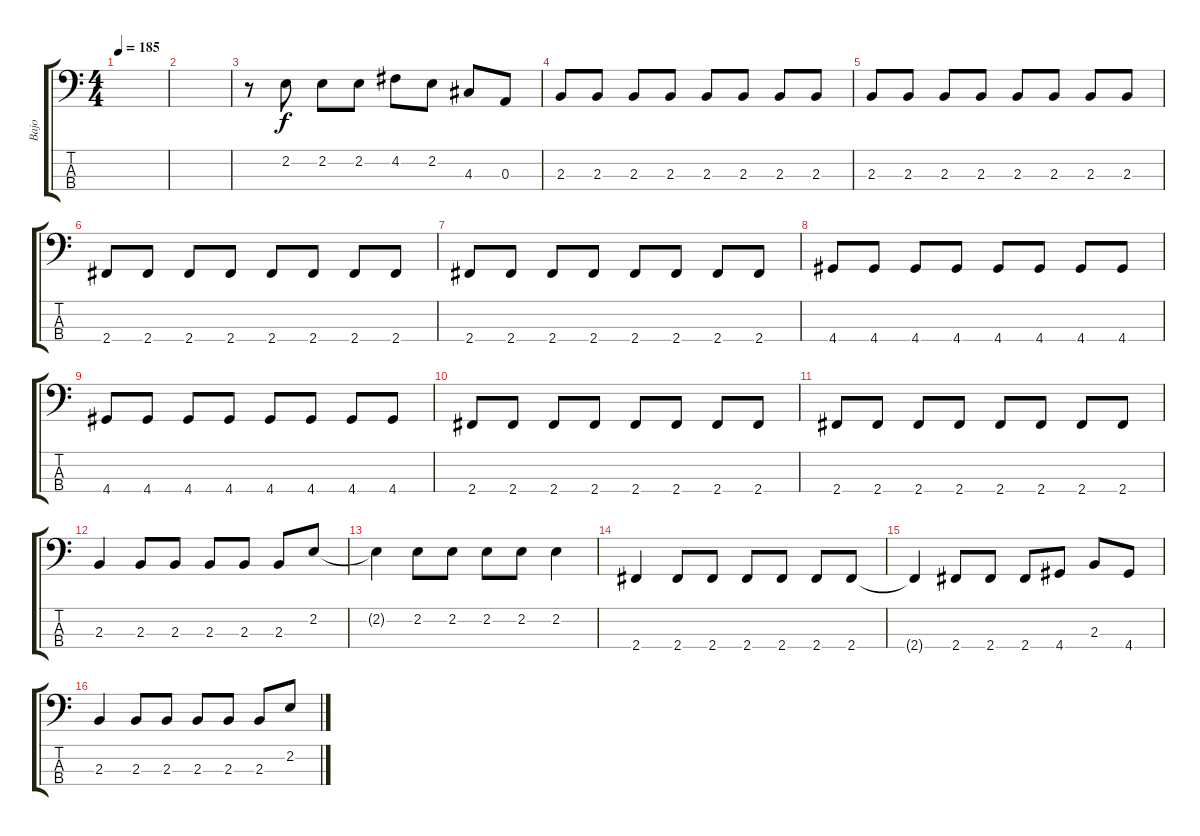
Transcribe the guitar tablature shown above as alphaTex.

\track ("Bajo" "Bajo") {instrument electricbassfinger}
\staff {score tabs}
\tuning (G2 D2 A1 E1) {hide}
\ts (4 4)
\tempo 185
\clef f4
\ks c
|
|
r.8 2.2.8 2.2.8 2.2.8 4.2.8 2.2.8 4.3.8 0.3.8 |
2.3.8 2.3.8 2.3.8 2.3.8 2.3.8 2.3.8 2.3.8 2.3.8 |
2.3.8 2.3.8 2.3.8 2.3.8 2.3.8 2.3.8 2.3.8 2.3.8 |
2.4.8 2.4.8 2.4.8 2.4.8 2.4.8 2.4.8 2.4.8 2.4.8 |
2.4.8 2.4.8 2.4.8 2.4.8 2.4.8 2.4.8 2.4.8 2.4.8 |
4.4.8 4.4.8 4.4.8 4.4.8 4.4.8 4.4.8 4.4.8 4.4.8 |
4.4.8 4.4.8 4.4.8 4.4.8 4.4.8 4.4.8 4.4.8 4.4.8 |
2.4.8 2.4.8 2.4.8 2.4.8 2.4.8 2.4.8 2.4.8 2.4.8 |
2.4.8 2.4.8 2.4.8 2.4.8 2.4.8 2.4.8 2.4.8 2.4.8 |
2.3.4 2.3.8 2.3.8 2.3.8 2.3.8 2.3.8 2.2.8 |
2.2{t}.4 2.2.8 2.2.8 2.2.8 2.2.8 2.2.4 |
2.4.4 2.4.8 2.4.8 2.4.8 2.4.8 2.4.8 2.4.8 |
2.4{t}.4 2.4.8 2.4.8 2.4.8 4.4.8 2.3.8 4.4.8 |
2.3.4 2.3.8 2.3.8 2.3.8 2.3.8 2.3.8 2.2.8
